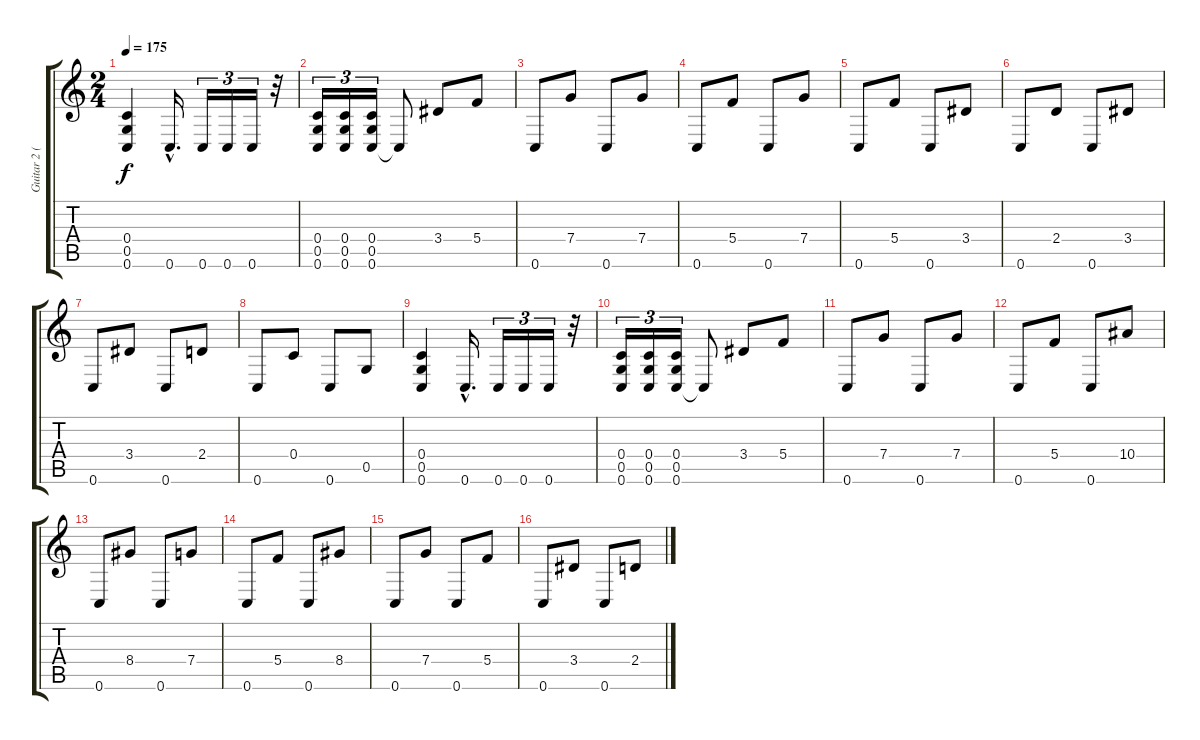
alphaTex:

\track ("Guitar 2 (Sgrosso)" "Guitar 2 (") {instrument distortionguitar}
\staff {score tabs}
\tuning (D4 A3 F3 C3 G2 C2) {hide}
\ts (2 4)
\tempo 175
\clef g2
\ks c
(0.4 0.5 0.6).4{dy f} 0.6{hac}.16{d} 0.6.16{tu (3 2)} 0.6.16{tu (3 2)} 0.6.16{tu (3 2)} r.32 |
(0.4 0.5 0.6).16{tu (3 2)} (0.4 0.5 0.6).16{tu (3 2)} (0.4 0.5 0.6).16{tu (3 2)} 0.6{t}.8 3.4.8 5.4.8 |
0.6.8 7.4.8 0.6.8 7.4.8 |
0.6.8 5.4.8 0.6.8 7.4.8 |
0.6.8 5.4.8 0.6.8 3.4.8 |
0.6.8 2.4.8 0.6.8 3.4.8 |
0.6.8 3.4.8 0.6.8 2.4.8 |
0.6.8 0.4.8 0.6.8 0.5.8 |
(0.4 0.5 0.6).4 0.6{hac}.16{d} 0.6.16{tu (3 2)} 0.6.16{tu (3 2)} 0.6.16{tu (3 2)} r.32 |
(0.4 0.5 0.6).16{tu (3 2)} (0.4 0.5 0.6).16{tu (3 2)} (0.4 0.5 0.6).16{tu (3 2)} 0.6{t}.8 3.4.8 5.4.8 |
0.6.8 7.4.8 0.6.8 7.4.8 |
0.6.8 5.4.8 0.6.8 10.4.8 |
0.6.8 8.4.8 0.6.8 7.4.8 |
0.6.8 5.4.8 0.6.8 8.4.8 |
0.6.8 7.4.8 0.6.8 5.4.8 |
0.6.8 3.4.8 0.6.8 2.4.8
